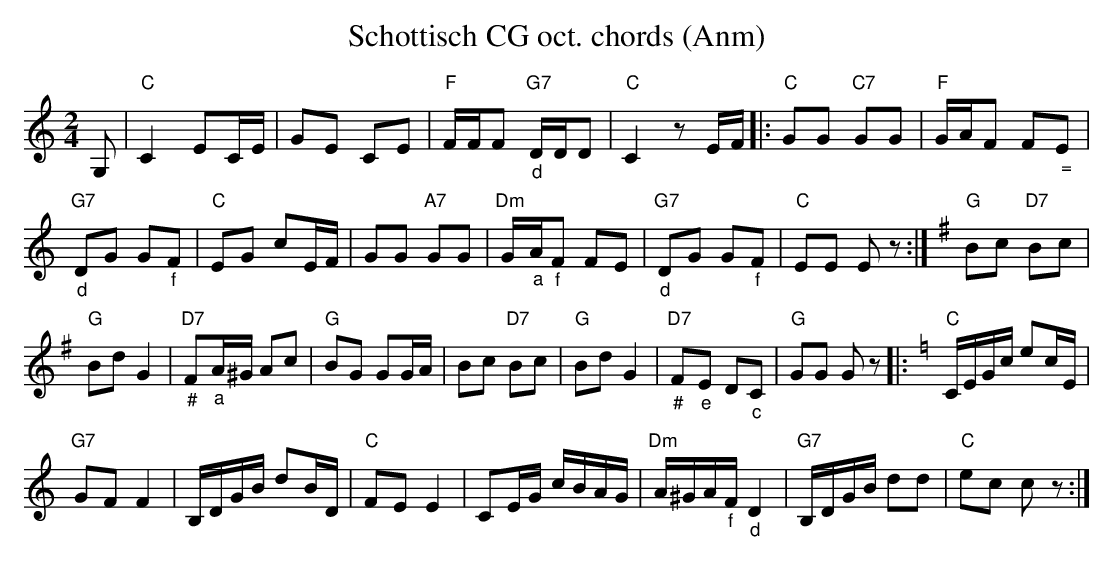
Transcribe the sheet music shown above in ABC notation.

X:1
T:Schottisch CG oct. chords (Anm)
M:2/4
L:1/16
K:Cmaj%%MIDI gchordon
G,2 | "C"C4E2CE | G2E2 C2E2 | "F"FFF2 "G7""_d"DDD2 | "C"C4z2EF |: "C"G2G2 "C7"G2G2 | "F"GAF2 F2"_ ="E2 |
"G7""_d"D2G2 G2"_f"F2 | "C"E2G2 c2EF | G2G2 "A7"G2G2 | "Dm"G"_a"A"_f"F2 F2E2 | "G7""_d"D2G2 G2"_f"F2 | "C"E2E2 E2z2 :| [K:Gmaj] "G"B2c2 "D7"B2c2 |
"G"B2d2G4 | "D7""_#"F2"_a"A^G A2c2 | "G"B2G2 G2GA | B2c2 "D7"B2c2 | "G"B2d2G4 | "D7""_#"F2"_e"E2 D2"_c"C2 | "G"G2G2 G2z2 |: [K:Cmaj] "C"CEGc e2cE |
"G7"G2F2F4 | B,DGB d2BD | "C"F2E2E4 | C2EG cBAG | "Dm"A^GA"_f"F "_d"D4 | "G7"B,DGB d2d2 | "C"e2c2 c2z2 :|
